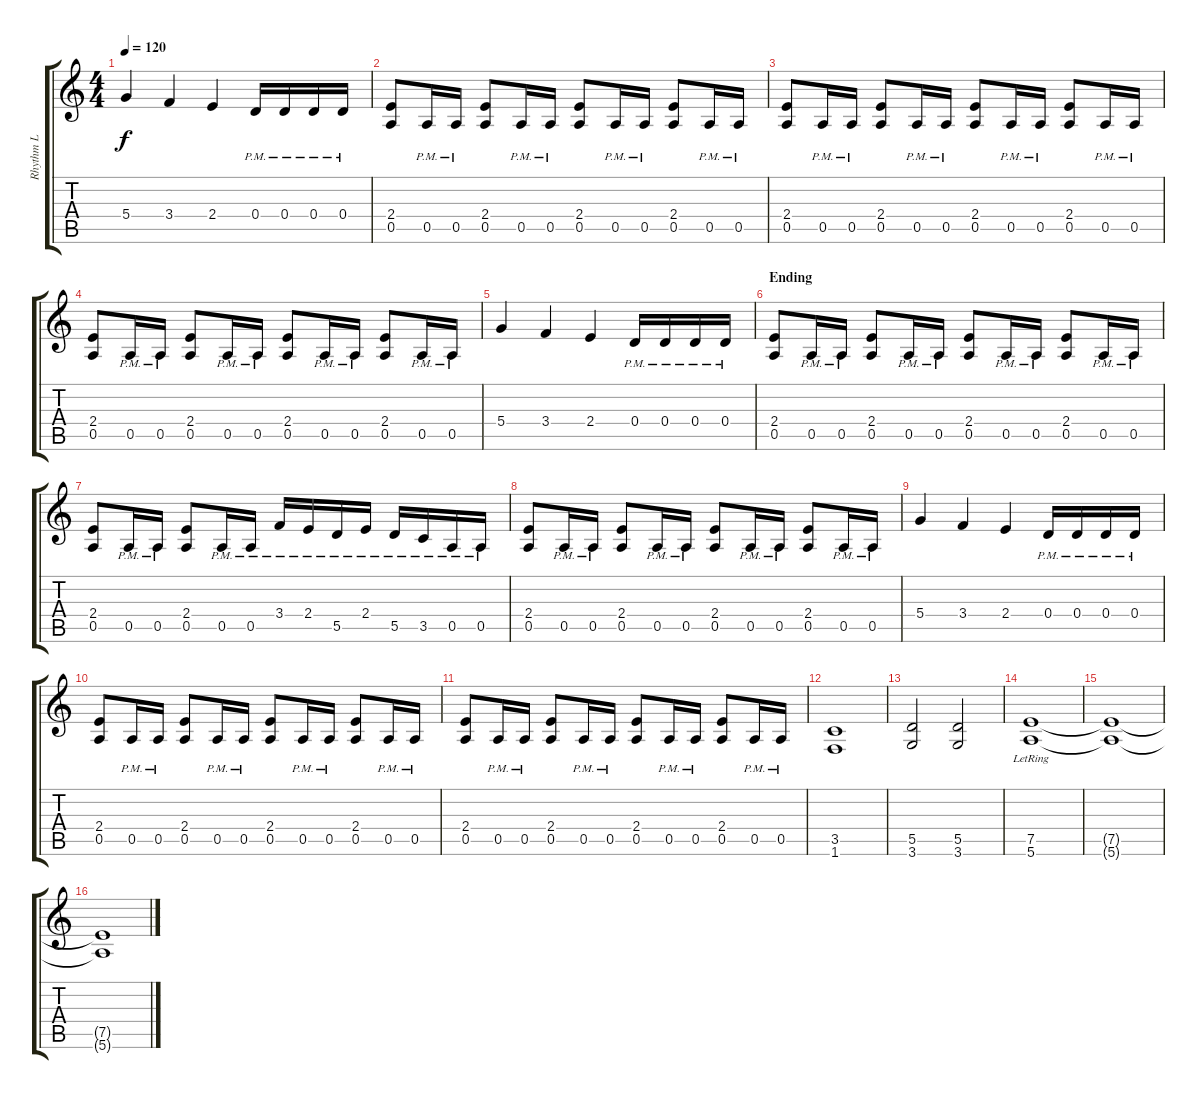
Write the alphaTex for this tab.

\track ("Rhythm L" "Rhythm L") {instrument distortionguitar}
\staff {score tabs}
\tuning (E4 B3 G3 D3 A2 E2) {hide}
\ts (4 4)
\tempo 120
\clef g2
\ks c
5.4.4{dy f} 3.4.4 2.4.4 0.4{pm}.16 0.4{pm}.16 0.4{pm}.16 0.4{pm}.16 |
(2.4 0.5).8 0.5{pm}.16 0.5{pm}.16 (2.4 0.5).8 0.5{pm}.16 0.5{pm}.16 (2.4 0.5).8 0.5{pm}.16 0.5{pm}.16 (2.4 0.5).8 0.5{pm}.16 0.5{pm}.16 |
(2.4 0.5).8 0.5{pm}.16 0.5{pm}.16 (2.4 0.5).8 0.5{pm}.16 0.5{pm}.16 (2.4 0.5).8 0.5{pm}.16 0.5{pm}.16 (2.4 0.5).8 0.5{pm}.16 0.5{pm}.16 |
(2.4 0.5).8 0.5{pm}.16 0.5{pm}.16 (2.4 0.5).8 0.5{pm}.16 0.5{pm}.16 (2.4 0.5).8 0.5{pm}.16 0.5{pm}.16 (2.4 0.5).8 0.5{pm}.16 0.5{pm}.16 |
5.4.4 3.4.4 2.4.4 0.4{pm}.16 0.4{pm}.16 0.4{pm}.16 0.4{pm}.16 |
\section ("" "Ending")
(2.4 0.5).8 0.5{pm}.16 0.5{pm}.16 (2.4 0.5).8 0.5{pm}.16 0.5{pm}.16 (2.4 0.5).8 0.5{pm}.16 0.5{pm}.16 (2.4 0.5).8 0.5{pm}.16 0.5{pm}.16 |
(2.4 0.5).8 0.5{pm}.16 0.5{pm}.16 (2.4 0.5).8 0.5{pm}.16 0.5{pm}.16 3.4{pm}.16 2.4{pm}.16 5.5{pm}.16 2.4{pm}.16 5.5{pm}.16 3.5{pm}.16 0.5{pm}.16 0.5{pm}.16 |
(2.4 0.5).8 0.5{pm}.16 0.5{pm}.16 (2.4 0.5).8 0.5{pm}.16 0.5{pm}.16 (2.4 0.5).8 0.5{pm}.16 0.5{pm}.16 (2.4 0.5).8 0.5{pm}.16 0.5{pm}.16 |
5.4.4 3.4.4 2.4.4 0.4{pm}.16 0.4{pm}.16 0.4{pm}.16 0.4{pm}.16 |
(2.4 0.5).8 0.5{pm}.16 0.5{pm}.16 (2.4 0.5).8 0.5{pm}.16 0.5{pm}.16 (2.4 0.5).8 0.5{pm}.16 0.5{pm}.16 (2.4 0.5).8 0.5{pm}.16 0.5{pm}.16 |
(2.4 0.5).8 0.5{pm}.16 0.5{pm}.16 (2.4 0.5).8 0.5{pm}.16 0.5{pm}.16 (2.4 0.5).8 0.5{pm}.16 0.5{pm}.16 (2.4 0.5).8 0.5{pm}.16 0.5{pm}.16 |
(3.5 1.6).1 |
(5.5 3.6).2 (5.5 3.6).2 |
(7.5{lr} 5.6{lr}).1 |
(7.5{t} 5.6{t}).1 |
(7.5{t} 5.6{t}).1
